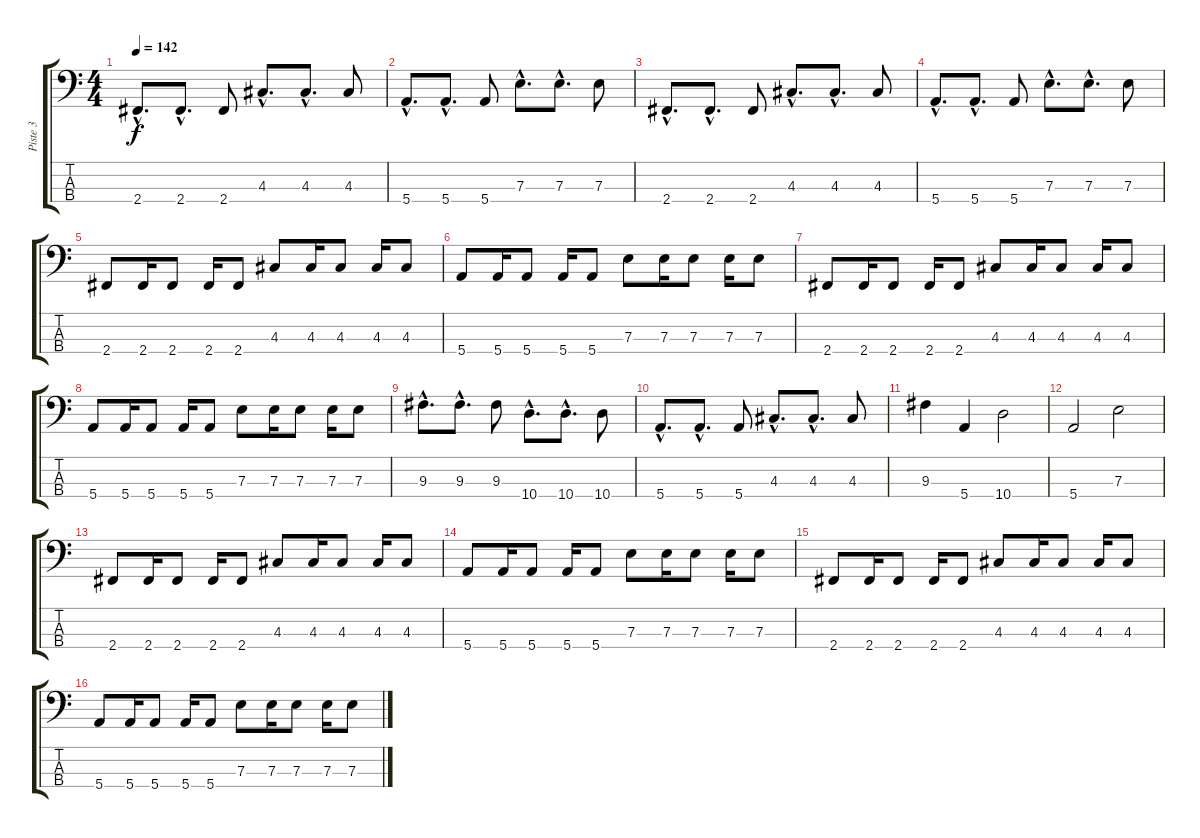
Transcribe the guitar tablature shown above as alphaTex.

\track ("Piste 3" "Piste 3") {instrument electricbassfinger}
\staff {score tabs}
\tuning (G2 D2 A1 E1) {hide}
\ts (4 4)
\tempo 142
\clef f4
\ks c
2.4{hac}.8{d dy f} 2.4{hac}.8{d} 2.4.8 4.3{hac}.8{d} 4.3{hac}.8{d} 4.3.8 |
5.4{hac}.8{d} 5.4{hac}.8{d} 5.4.8 7.3{hac}.8{d} 7.3{hac}.8{d} 7.3.8 |
2.4{hac}.8{d} 2.4{hac}.8{d} 2.4.8 4.3{hac}.8{d} 4.3{hac}.8{d} 4.3.8 |
5.4{hac}.8{d} 5.4{hac}.8{d} 5.4.8 7.3{hac}.8{d} 7.3{hac}.8{d} 7.3.8 |
2.4.8 2.4.16 2.4.8 2.4.16 2.4.8 4.3.8 4.3.16 4.3.8 4.3.16 4.3.8 |
5.4.8 5.4.16 5.4.8 5.4.16 5.4.8 7.3.8 7.3.16 7.3.8 7.3.16 7.3.8 |
2.4.8 2.4.16 2.4.8 2.4.16 2.4.8 4.3.8 4.3.16 4.3.8 4.3.16 4.3.8 |
5.4.8 5.4.16 5.4.8 5.4.16 5.4.8 7.3.8 7.3.16 7.3.8 7.3.16 7.3.8 |
9.3{hac}.8{d} 9.3{hac}.8{d} 9.3.8 10.4{hac}.8{d} 10.4{hac}.8{d} 10.4.8 |
5.4{hac}.8{d} 5.4{hac}.8{d} 5.4.8 4.3{hac}.8{d} 4.3{hac}.8{d} 4.3.8 |
9.3.4 5.4.4 10.4.2 |
5.4.2 7.3.2 |
2.4.8 2.4.16 2.4.8 2.4.16 2.4.8 4.3.8 4.3.16 4.3.8 4.3.16 4.3.8 |
5.4.8 5.4.16 5.4.8 5.4.16 5.4.8 7.3.8 7.3.16 7.3.8 7.3.16 7.3.8 |
2.4.8 2.4.16 2.4.8 2.4.16 2.4.8 4.3.8 4.3.16 4.3.8 4.3.16 4.3.8 |
5.4.8 5.4.16 5.4.8 5.4.16 5.4.8 7.3.8 7.3.16 7.3.8 7.3.16 7.3.8
